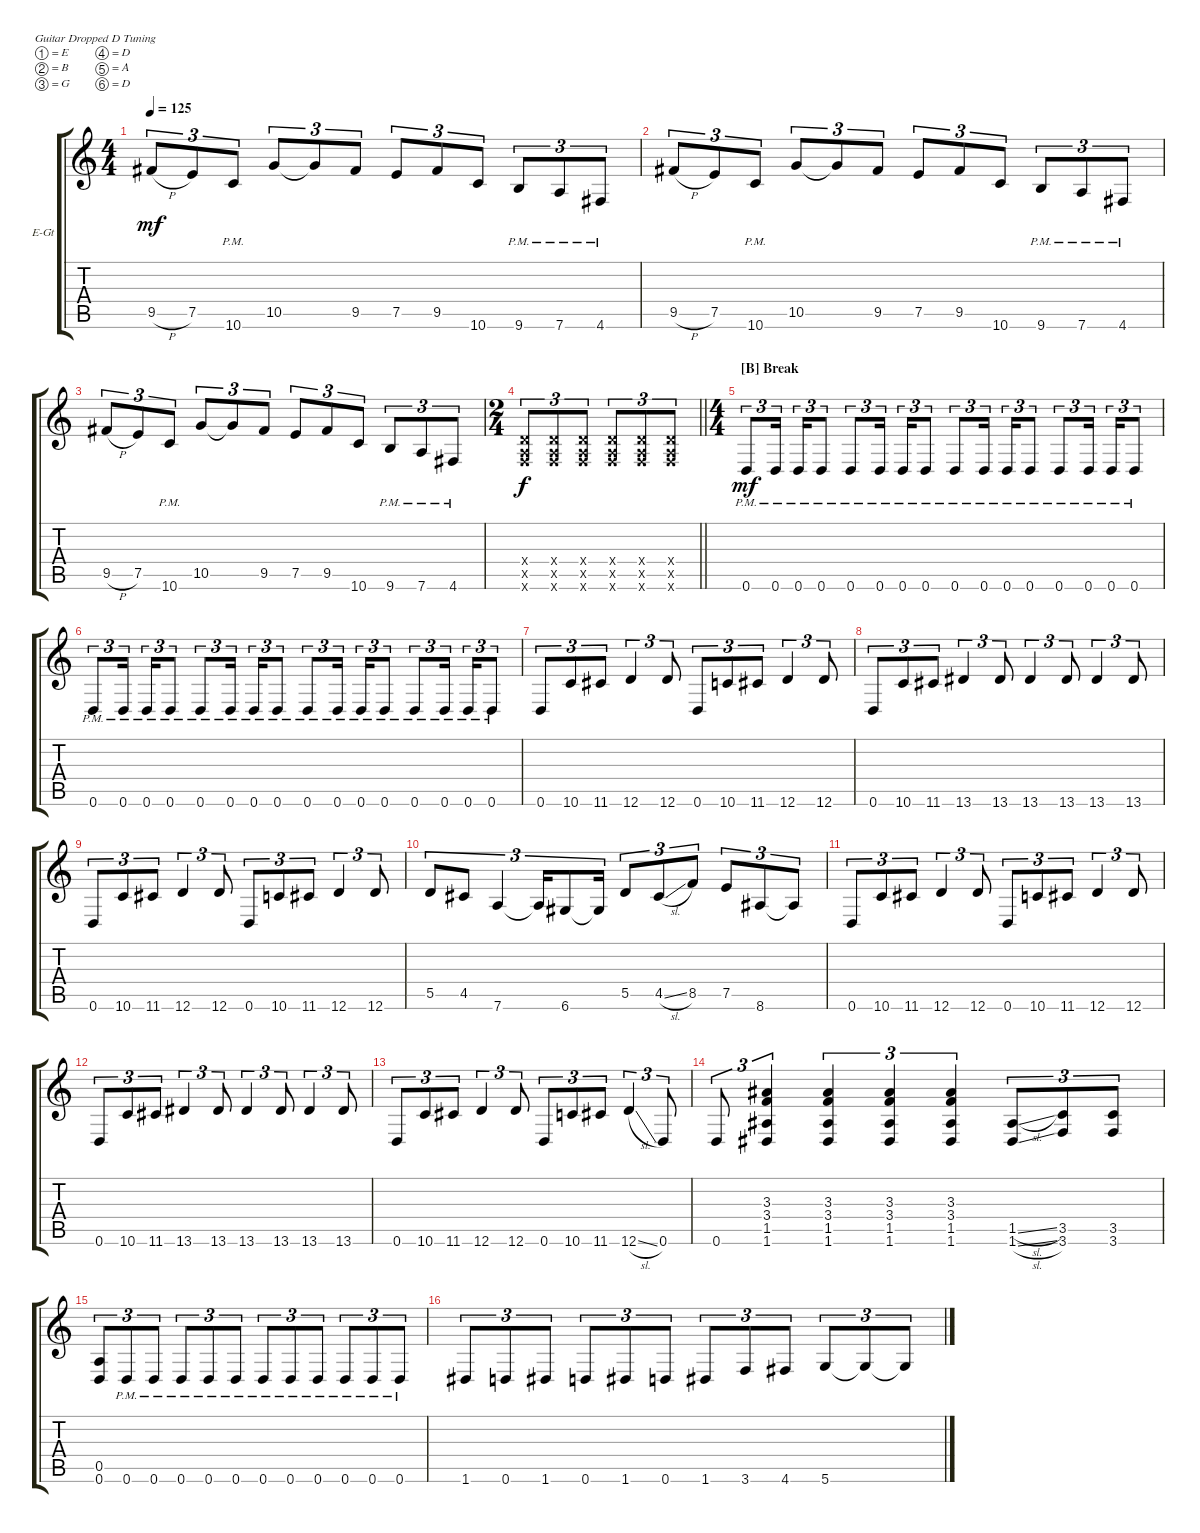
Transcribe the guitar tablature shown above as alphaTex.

\defaultSystemsLayout 4
\bracketExtendMode groupsimilarinstruments
\firstSystemTrackNameOrientation horizontal
\otherSystemsTrackNameOrientation horizontal
\track ("Rythem 2" "E-Gt") {instrument distortionguitar}
\staff {score tabs}
\tuning (E4 B3 G3 D3 A2 D2)
\ts (4 4)
\tempo 125
\clef g2
\scale
0.333333
\ks c
9.5{h}.8{tu (3 2) dy mf} 7.5.8{tu (3 2)} 10.6{pm}.8{tu (3 2)} 10.5.8{tu (3 2)} 10.5{t}.8{tu (3 2)} 9.5.8{tu (3 2)} 7.5.8{tu (3 2)} 9.5.8{tu (3 2)} 10.6.8{tu (3 2)} 9.6{pm}.8{tu (3 2)} 7.6{pm}.8{tu (3 2)} 4.6{pm}.8{tu (3 2)} |
\scale
0.256303 9.5{h}.8{tu (3 2)} 7.5.8{tu (3 2)} 10.6{pm}.8{tu (3 2)} 10.5.8{tu (3 2)} 10.5{t}.8{tu (3 2)} 9.5.8{tu (3 2)} 7.5.8{tu (3 2)} 9.5.8{tu (3 2)} 10.6.8{tu (3 2)} 9.6{pm}.8{tu (3 2)} 7.6{pm}.8{tu (3 2)} 4.6{pm}.8{tu (3 2)} |
\scale
0.256303 9.5{h}.8{tu (3 2)} 7.5.8{tu (3 2)} 10.6{pm}.8{tu (3 2)} 10.5.8{tu (3 2)} 10.5{t}.8{tu (3 2)} 9.5.8{tu (3 2)} 7.5.8{tu (3 2)} 9.5.8{tu (3 2)} 10.6.8{tu (3 2)} 9.6{pm}.8{tu (3 2)} 7.6{pm}.8{tu (3 2)} 4.6{pm}.8{tu (3 2)} |
\ts (2 4)
\scale
0.487395
\barLineRight lightlight
(0.4{x} 0.5{x} 3.6{x}).8{tu (3 2) dy f} (0.4{x} 0.5{x} 3.6{x}).8{tu (3 2)} (0.4{x} 0.5{x} 3.6{x}).8{tu (3 2)} (0.4{x} 0.5{x} 3.6{x}).8{tu (3 2)} (0.4{x} 0.5{x} 3.6{x}).8{tu (3 2)} (0.4{x} 0.5{x} 3.6{x}).8{tu (3 2)} |
\ts (4 4)
\section ("B" "Break")
\scale
0.487395 0.6{pm}.8{tu (3 2) dy mf} 0.6{pm}.16{tu (3 2)} 0.6{pm}.16{tu (3 2)} 0.6{pm}.8{tu (3 2)} 0.6{pm}.8{tu (3 2)} 0.6{pm}.16{tu (3 2)} 0.6{pm}.16{tu (3 2)} 0.6{pm}.8{tu (3 2)} 0.6{pm}.8{tu (3 2)} 0.6{pm}.16{tu (3 2)} 0.6{pm}.16{tu (3 2)} 0.6{pm}.8{tu (3 2)} 0.6{pm}.8{tu (3 2)} 0.6{pm}.16{tu (3 2)} 0.6{pm}.16{tu (3 2)} 0.6{pm}.8{tu (3 2)} |
\scale
0.256303 0.6{pm}.8{tu (3 2)} 0.6{pm}.16{tu (3 2)} 0.6{pm}.16{tu (3 2)} 0.6{pm}.8{tu (3 2)} 0.6{pm}.8{tu (3 2)} 0.6{pm}.16{tu (3 2)} 0.6{pm}.16{tu (3 2)} 0.6{pm}.8{tu (3 2)} 0.6{pm}.8{tu (3 2)} 0.6{pm}.16{tu (3 2)} 0.6{pm}.16{tu (3 2)} 0.6{pm}.8{tu (3 2)} 0.6{pm}.8{tu (3 2)} 0.6{pm}.16{tu (3 2)} 0.6{pm}.16{tu (3 2)} 0.6{pm}.8{tu (3 2)} |
\scale
0.256303 0.6.8{tu (3 2)} 10.6.8{tu (3 2)} 11.6.8{tu (3 2)} 12.6.4{tu (3 2)} 12.6.8{tu (3 2)} 0.6.8{tu (3 2)} 10.6.8{tu (3 2)} 11.6.8{tu (3 2)} 12.6.4{tu (3 2)} 12.6.8{tu (3 2)} |
\scale
0.333333 0.6.8{tu (3 2)} 10.6.8{tu (3 2)} 11.6.8{tu (3 2)} 13.6.4{tu (3 2)} 13.6.8{tu (3 2)} 13.6.4{tu (3 2)} 13.6.8{tu (3 2)} 13.6.4{tu (3 2)} 13.6.8{tu (3 2)} |
\scale
0.333333 0.6.8{tu (3 2)} 10.6.8{tu (3 2)} 11.6.8{tu (3 2)} 12.6.4{tu (3 2)} 12.6.8{tu (3 2)} 0.6.8{tu (3 2)} 10.6.8{tu (3 2)} 11.6.8{tu (3 2)} 12.6.4{tu (3 2)} 12.6.8{tu (3 2)} |
\scale
0.333333 5.5.8{tu (3 2)} 4.5.8{tu (3 2)} 7.6.4{tu (3 2)} 7.6{t}.16{tu (3 2)} 6.6.8{tu (3 2)} 6.6{t}.16{tu (3 2)} 5.5.8{tu (3 2)} 4.5{sl}.8{tu (3 2)} 8.5.8{tu (3 2)} 7.5.8{tu (3 2)} 8.6.8{tu (3 2)} 8.6{t}.8{tu (3 2)} |
\scale
0.333333 0.6.8{tu (3 2)} 10.6.8{tu (3 2)} 11.6.8{tu (3 2)} 12.6.4{tu (3 2)} 12.6.8{tu (3 2)} 0.6.8{tu (3 2)} 10.6.8{tu (3 2)} 11.6.8{tu (3 2)} 12.6.4{tu (3 2)} 12.6.8{tu (3 2)} |
\scale
0.333333 0.6.8{tu (3 2)} 10.6.8{tu (3 2)} 11.6.8{tu (3 2)} 13.6.4{tu (3 2)} 13.6.8{tu (3 2)} 13.6.4{tu (3 2)} 13.6.8{tu (3 2)} 13.6.4{tu (3 2)} 13.6.8{tu (3 2)} |
\scale
0.333333 0.6.8{tu (3 2)} 10.6.8{tu (3 2)} 11.6.8{tu (3 2)} 12.6.4{tu (3 2)} 12.6.8{tu (3 2)} 0.6.8{tu (3 2)} 10.6.8{tu (3 2)} 11.6.8{tu (3 2)} 12.6{sl}.4{tu (3 2)} 0.6.8{tu (3 2)} |
\scale
0.333333 0.6.8{tu (3 2)} (1.6 1.5 3.4 3.3).4{tu (3 2)} (1.6 1.5 3.4 3.3).4{tu (3 2)} (1.6 1.5 3.3 3.4).4{tu (3 2)} (1.6 1.5 3.4 3.3).4{tu (3 2)} (1.6{sl} 1.5{sl}).8{tu (3 2)} (3.6 3.5).8{tu (3 2)} (3.5 3.6).8{tu (3 2)} |
\scale
0.333333 (0.6 0.5).8{tu (3 2)} 0.6{pm}.8{tu (3 2)} 0.6{pm}.8{tu (3 2)} 0.6{pm}.8{tu (3 2)} 0.6{pm}.8{tu (3 2)} 0.6{pm}.8{tu (3 2)} 0.6{pm}.8{tu (3 2)} 0.6{pm}.8{tu (3 2)} 0.6{pm}.8{tu (3 2)} 0.6{pm}.8{tu (3 2)} 0.6{pm}.8{tu (3 2)} 0.6{pm}.8{tu (3 2)} |
\scale
0.333333 1.6.8{tu (3 2)} 0.6.8{tu (3 2)} 1.6.8{tu (3 2)} 0.6.8{tu (3 2)} 1.6.8{tu (3 2)} 0.6.8{tu (3 2)} 1.6.8{tu (3 2)} 3.6.8{tu (3 2)} 4.6.8{tu (3 2)} 5.6.8{tu (3 2)} 5.6{t}.8{tu (3 2)} 5.6{t}.8{tu (3 2)}
